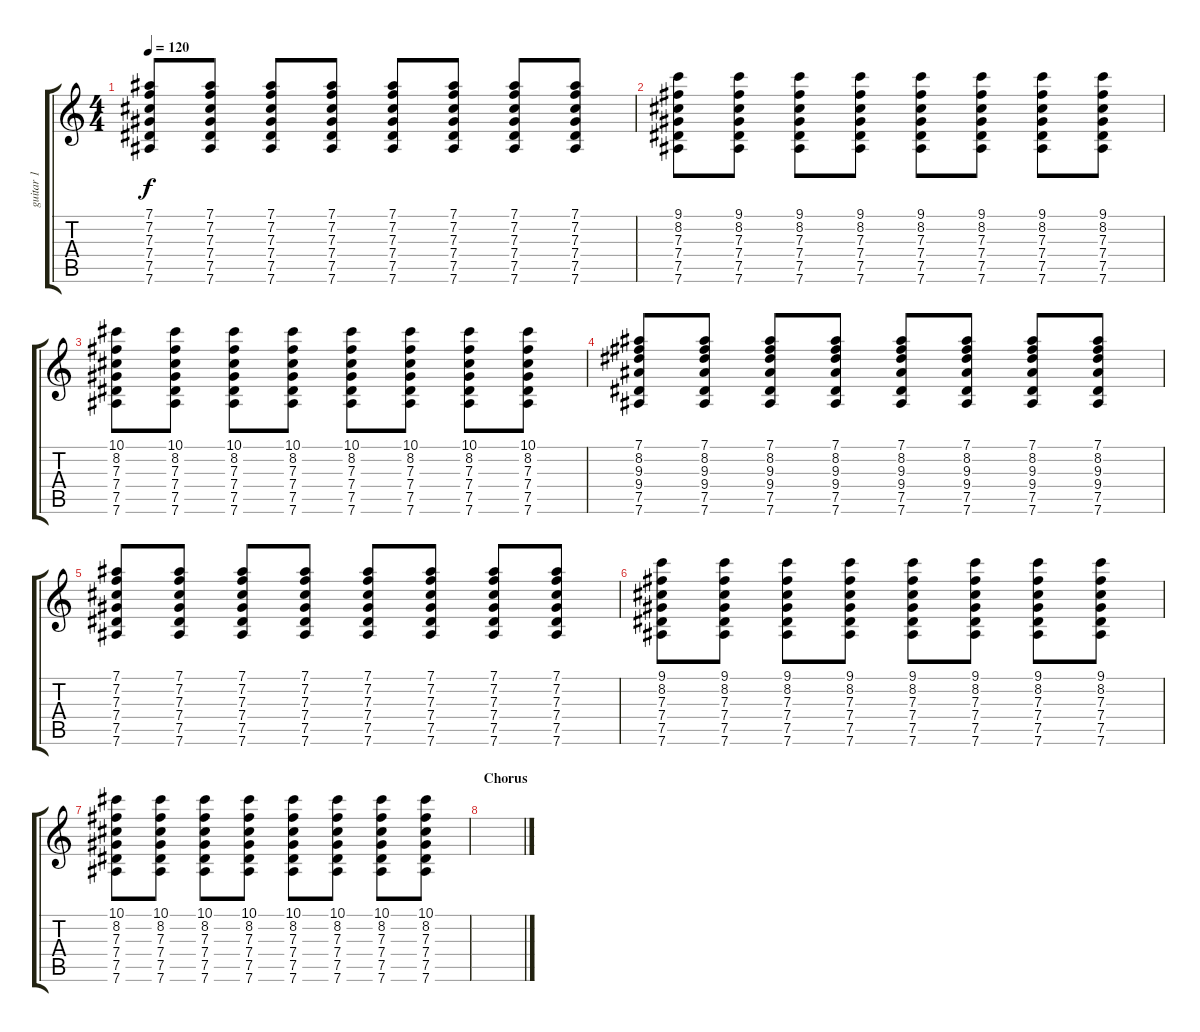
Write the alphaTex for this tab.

\track ("guitar 1" "guitar 1") {instrument acousticguitarsteel}
\staff {score tabs}
\tuning (Eb4 Bb3 Gb3 Db3 Ab2 Eb2) {hide}
\ts (4 4)
\tempo 120
\clef g2
\ks c
(7.1 7.2 7.3 7.4 7.5 7.6).8{dy f} (7.1 7.2 7.3 7.4 7.5 7.6).8 (7.1 7.2 7.3 7.4 7.5 7.6).8 (7.1 7.2 7.3 7.4 7.5 7.6).8 (7.1 7.2 7.3 7.4 7.5 7.6).8 (7.1 7.2 7.3 7.4 7.5 7.6).8 (7.1 7.2 7.3 7.4 7.5 7.6).8 (7.1 7.2 7.3 7.4 7.5 7.6).8 |
(9.1 8.2 7.3 7.4 7.5 7.6).8 (9.1 8.2 7.3 7.4 7.5 7.6).8 (9.1 8.2 7.3 7.4 7.5 7.6).8 (9.1 8.2 7.3 7.4 7.5 7.6).8 (9.1 8.2 7.3 7.4 7.5 7.6).8 (9.1 8.2 7.3 7.4 7.5 7.6).8 (9.1 8.2 7.3 7.4 7.5 7.6).8 (9.1 8.2 7.3 7.4 7.5 7.6).8 |
(10.1 8.2 7.3 7.4 7.5 7.6).8 (10.1 8.2 7.3 7.4 7.5 7.6).8 (10.1 8.2 7.3 7.4 7.5 7.6).8 (10.1 8.2 7.3 7.4 7.5 7.6).8 (10.1 8.2 7.3 7.4 7.5 7.6).8 (10.1 8.2 7.3 7.4 7.5 7.6).8 (10.1 8.2 7.3 7.4 7.5 7.6).8 (10.1 8.2 7.3 7.4 7.5 7.6).8 |
(7.1 8.2 9.3 9.4 7.5 7.6).8 (7.1 8.2 9.3 9.4 7.5 7.6).8 (7.1 8.2 9.3 9.4 7.5 7.6).8 (7.1 8.2 9.3 9.4 7.5 7.6).8 (7.1 8.2 9.3 9.4 7.5 7.6).8 (7.1 8.2 9.3 9.4 7.5 7.6).8 (7.1 8.2 9.3 9.4 7.5 7.6).8 (7.1 8.2 9.3 9.4 7.5 7.6).8 |
(7.1 7.2 7.3 7.4 7.5 7.6).8 (7.1 7.2 7.3 7.4 7.5 7.6).8 (7.1 7.2 7.3 7.4 7.5 7.6).8 (7.1 7.2 7.3 7.4 7.5 7.6).8 (7.1 7.2 7.3 7.4 7.5 7.6).8 (7.1 7.2 7.3 7.4 7.5 7.6).8 (7.1 7.2 7.3 7.4 7.5 7.6).8 (7.1 7.2 7.3 7.4 7.5 7.6).8 |
(9.1 8.2 7.3 7.4 7.5 7.6).8 (9.1 8.2 7.3 7.4 7.5 7.6).8 (9.1 8.2 7.3 7.4 7.5 7.6).8 (9.1 8.2 7.3 7.4 7.5 7.6).8 (9.1 8.2 7.3 7.4 7.5 7.6).8 (9.1 8.2 7.3 7.4 7.5 7.6).8 (9.1 8.2 7.3 7.4 7.5 7.6).8 (9.1 8.2 7.3 7.4 7.5 7.6).8 |
(10.1 8.2 7.3 7.4 7.5 7.6).8 (10.1 8.2 7.3 7.4 7.5 7.6).8 (10.1 8.2 7.3 7.4 7.5 7.6).8 (10.1 8.2 7.3 7.4 7.5 7.6).8 (10.1 8.2 7.3 7.4 7.5 7.6).8 (10.1 8.2 7.3 7.4 7.5 7.6).8 (10.1 8.2 7.3 7.4 7.5 7.6).8 (10.1 8.2 7.3 7.4 7.5 7.6).8 |
\section ("" "Chorus")
